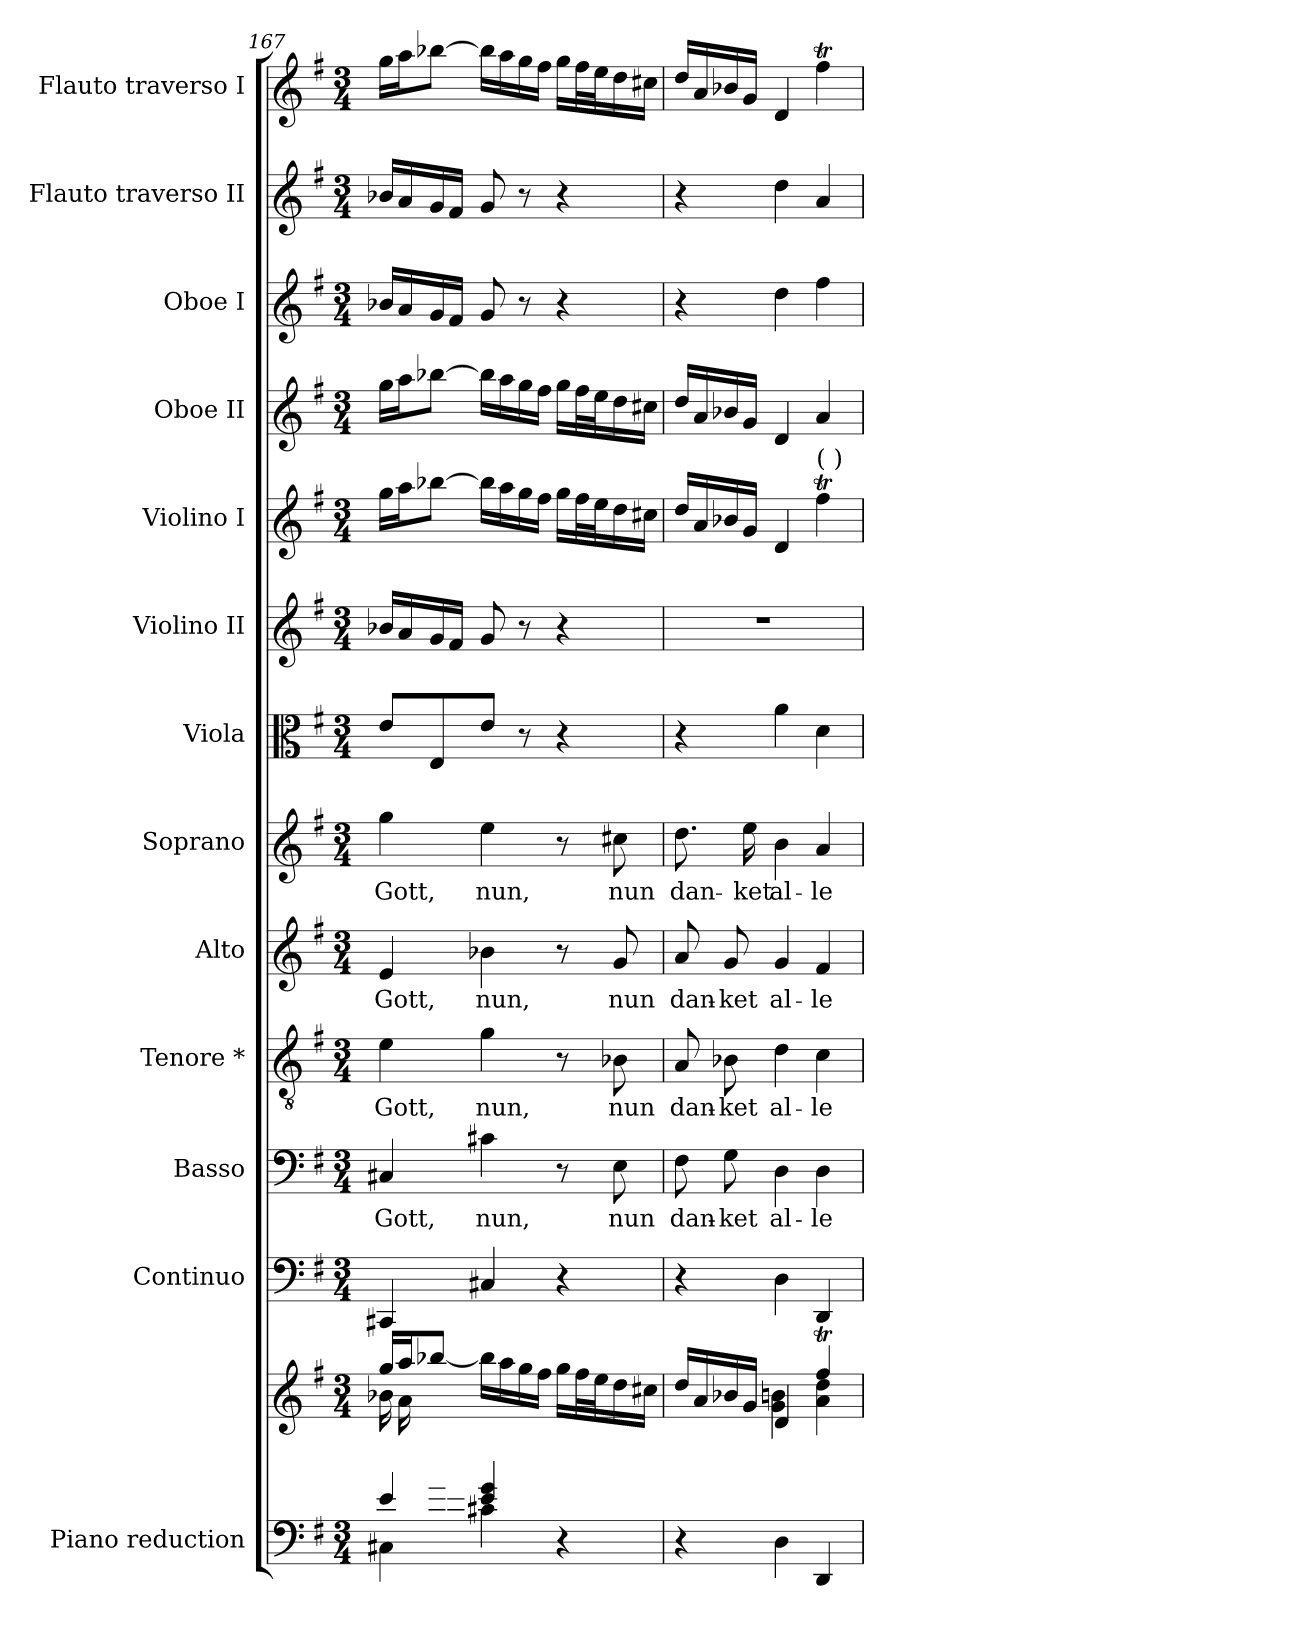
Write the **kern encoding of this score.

**kern	**kern	**kern	**kern	**text	**kern	**text	**kern	**text	**kern	**text	**kern	**kern	**kern	**kern	**kern	**kern	**kern
*part13	*part13	*part12	*part11	*part11	*part10	*part10	*part9	*part9	*part8	*part8	*part7	*part6	*part5	*part4	*part3	*part2	*part1
*staff14	*staff13	*staff12	*staff11	*staff11	*staff10	*staff10	*staff9	*staff9	*staff8	*staff8	*staff7	*staff6	*staff5	*staff4	*staff3	*staff2	*staff1
*I"Piano reduction	*	*I"Continuo	*I"Basso	*	*I"Tenore *	*	*I"Alto	*	*I"Soprano	*	*I"Viola	*I"Violino II	*I"Violino I	*I"Oboe II	*I"Oboe I	*I"Flauto traverso II	*I"Flauto traverso I
*I'Pno	*	*	*	*	*	*	*	*	*	*	*I'Vla	*I'Vln	*I'Vln	*I'Ob	*I'Ob	*	*
*clefF4	*clefG2	*clefF4	*clefF4	*	*clefGv2	*	*clefG2	*	*clefG2	*	*clefC3	*clefG2	*clefG2	*clefG2	*clefG2	*clefG2	*clefG2
*k[f#]	*k[f#]	*k[f#]	*k[f#]	*	*k[f#]	*	*k[f#]	*	*k[f#]	*	*k[f#]	*k[f#]	*k[f#]	*k[f#]	*k[f#]	*k[f#]	*k[f#]
*M3/4	*M3/4	*M3/4	*M3/4	*	*M3/4	*	*M3/4	*	*M3/4	*	*M3/4	*M3/4	*M3/4	*M3/4	*M3/4	*M3/4	*M3/4
=167	=167	=167	=167	=167	=167	=167	=167	=167	=167	=167	=167	=167	=167	=167	=167	=167	=167
*^	*^	*	*	*	*	*	*	*	*	*	*	*	*	*	*	*	*
*	*^	*	*	*	*	*	*	*	*	*	*	*	*	*	*	*	*	*	*
!	!	!	!	!	!	!	!LO:LY:b	!	!LO:LY:b	!	!LO:LY:b	!	!LO:LY:b	!	!	!	!	!	!	!
8ryy	4e/	4C#X\	16gg/LL	16b-X\LL	4CC#X/	4C#X/	Gott,	4e\	Gott,	4e/	Gott,	4gg\	Gott,	8e/L	16b-X/LL	16gg\LL	16gg\LL	16b-X/LL	16b-X/LL	16gg\LL
.	.	.	16aa/J	16a\	.	.	.	.	.	.	.	.	.	.	16a/	16aa\J	16aa\J	16a/	16a/	16aa\J
16g/	.	.	[8bb-X/J	8ryy	.	.	.	.	.	.	.	.	.	8E/	16g/	[8bb-X\J	[8bb-X\J	16g/	16g/	[8bb-X\J
16f#/JJ	.	.	.	.	.	.	.	.	.	.	.	.	.	.	16f#/JJ	.	.	16f#/JJ	16f#/JJ	.
!	!	!	!	!	!	!	!LO:LY:b	!	!LO:LY:b	!	!LO:LY:b	!	!LO:LY:b	!	!	!	!	!	!	!
2ryy	4e/ 4g/	4c#X\	16bb-\LL]	2ryy	4C#X/	4c#X\	nun,	4g\	nun,	4b-X\	nun,	4ee\	nun,	8e/J	8g/	16bb-\LL]	16bb-\LL]	8g/	8g/	16bb-\LL]
.	.	.	16aa\	.	.	.	.	.	.	.	.	.	.	.	.	16aa\	16aa\	.	.	16aa\
.	.	.	16gg\	.	.	.	.	.	.	.	.	.	.	8r	8r	16gg\	16gg\	8r	8r	16gg\
.	.	.	16ff#\JJ	.	.	.	.	.	.	.	.	.	.	.	.	16ff#\JJ	16ff#\JJ	.	.	16ff#\JJ
.	4r	4ryy	16gg\LL	.	4r	8r	.	8r	.	8r	.	8r	.	4r	4r	16gg\LL	16gg\LL	4r	4r	16gg\LL
.	.	.	32ff#\L	.	.	.	.	.	.	.	.	.	.	.	.	32ff#\L	32ff#\L	.	.	32ff#\L
.	.	.	32ee\J	.	.	.	.	.	.	.	.	.	.	.	.	32ee\J	32ee\J	.	.	32ee\J
!	!	!	!	!	!	!	!LO:LY:b	!	!LO:LY:b	!	!LO:LY:b	!	!LO:LY:b	!	!	!	!	!	!	!
.	.	.	16dd\	.	.	8E\	nun	8B-X\	nun	8g/	nun	8cc#X\	nun	.	.	16dd\	16dd\	.	.	16dd\
.	.	.	16cc#X\JJ	.	.	.	.	.	.	.	.	.	.	.	.	16cc#X\JJ	16cc#X\JJ	.	.	16cc#X\JJ
*v	*v	*v	*	*	*	*	*	*	*	*	*	*	*	*	*	*	*	*	*	*
=168	=168	=168	=168	=168	=168	=168	=168	=168	=168	=168	=168	=168	=168	=168	=168	=168	=168	=168
!	!	!	!	!	!LO:LY:b	!	!LO:LY:b	!	!LO:LY:b	!	!LO:LY:b	!	!	!	!	!	!	!
4r	16dd/LL	4ryy	4r	8F#\	dan-	8A/	dan-	8a/	dan-	8.dd\	dan-	4r	2.r	16dd/LL	16dd/LL	4r	4r	16dd/LL
.	16a/	.	.	.	.	.	.	.	.	.	.	.	.	16a/	16a/	.	.	16a/
!	!	!	!	!	!LO:LY:b	!	!LO:LY:b	!	!LO:LY:b	!	!	!	!	!	!	!	!	!
.	16b-X/	.	.	8G\	-ket	8B-X\	-ket	8g/	-ket	.	.	.	.	16b-X/	16b-X/	.	.	16b-X/
!	!	!	!	!	!	!	!	!	!	!	!LO:LY:b	!	!	!	!	!	!	!
.	16g/JJ	.	.	.	.	.	.	.	.	16ee\	-ket	.	.	16g/JJ	16g/JJ	.	.	16g/JJ
!	!	!	!	!	!LO:LY:b	!	!LO:LY:b	!	!LO:LY:b	!	!LO:LY:b	!	!	!	!	!	!	!
4D\	4d/	4g\ 4bn\	4D\	4D\	al-	4d\	al-	4g/	al-	4b\	al-	4a\	.	4d/	4d/	4dd\	4dd\	4d/
!	!	!	!	!	!	!	!	!	!	!	!	!	!	!LO:TX:a:t=(    )	!	!	!	!
!	!	!	!	!	!LO:LY:b	!	!LO:LY:b	!	!LO:LY:b	!	!LO:LY:b	!	!	!	!	!	!	!
4DD/	4ff#t/	4a\ 4dd\	4DD/	4D\	-le	4c\	-le	4f#/	-le	4a/	-le	4d\	.	4ff#t\	4a/	4ff#\	4a/	4ff#t\
*	*v	*v	*	*	*	*	*	*	*	*	*	*	*	*	*	*	*	*
=	=	=	=	=	=	=	=	=	=	=	=	=	=	=	=	=	=
*-	*-	*-	*-	*-	*-	*-	*-	*-	*-	*-	*-	*-	*-	*-	*-	*-	*-
